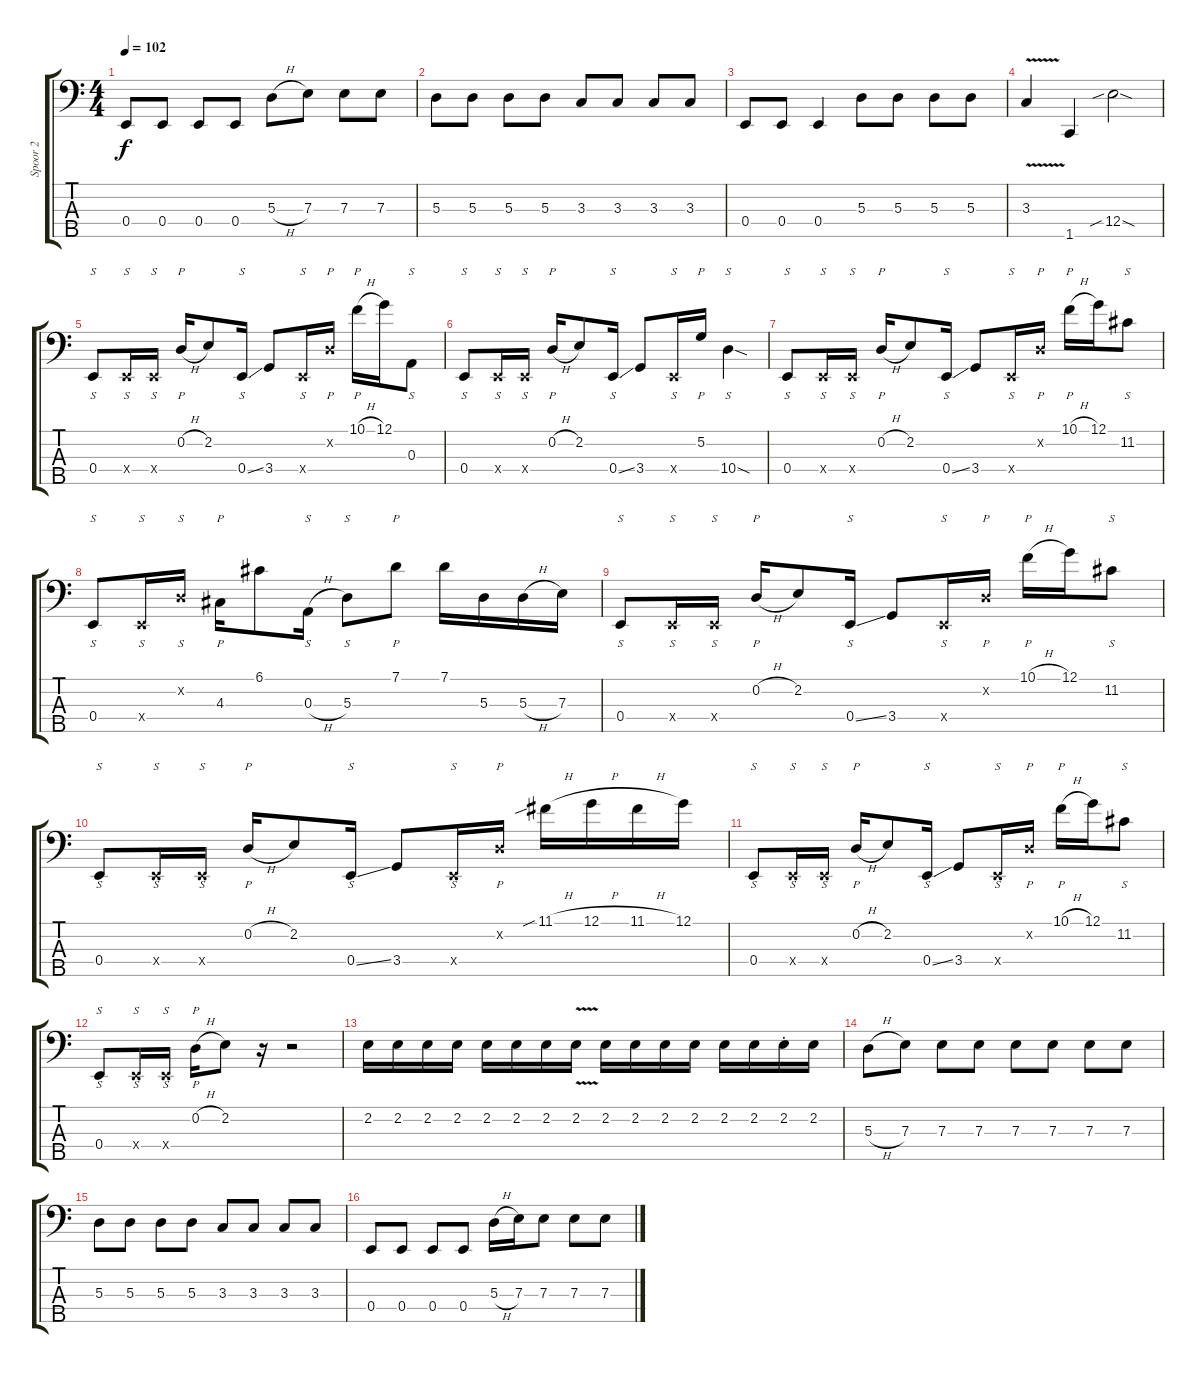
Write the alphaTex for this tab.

\track ("Spoor 2" "Spoor 2") {instrument electricbassfinger}
\staff {score tabs}
\tuning (G2 D2 A1 E1 B0) {hide}
\ts (4 4)
\tempo 102
\clef f4
\ks c
0.4.8{dy f} 0.4.8 0.4.8 0.4.8 5.3{h}.8 7.3.8 7.3.8 7.3.8 |
5.3.8 5.3.8 5.3.8 5.3.8 3.3.8 3.3.8 3.3.8 3.3.8 |
0.4.8 0.4.8 0.4.4 5.3.8 5.3.8 5.3.8 5.3.8 |
3.3{v}.4 1.5.4 12.4{sib sod}.2 |
0.4.8{s} 0.4{x}.16{s} 0.4{x}.16{s} 0.2{h}.16{p} 2.2.8 0.4{ss}.16{s} 3.4.8 0.4{x}.16{s} 0.2{x}.16{p} 10.1{h}.16{p} 12.1.16 0.3.8{s} |
0.4.8{s} 0.4{x}.16{s} 0.4{x}.16{s} 0.2{h}.16{p} 2.2.8 0.4{ss}.16{s} 3.4.8 0.4{x}.16{s} 5.2.16{p} 10.4{sod}.4{s} |
0.4.8{s} 0.4{x}.16{s} 0.4{x}.16{s} 0.2{h}.16{p} 2.2.8 0.4{ss}.16{s} 3.4.8 0.4{x}.16{s} 0.2{x}.16{p} 10.1{h}.16{p} 12.1.16 11.2.8{s} |
0.4.8{s} 0.4{x}.16{s} 0.2{x}.16{s} 4.3.16{p} 6.1.8 0.3{h}.16{s} 5.3.8{s} 7.1.8{p} 7.1.16 5.3.16 5.3{h}.16 7.3.16 |
0.4.8{s} 0.4{x}.16{s} 0.4{x}.16{s} 0.2{h}.16{p} 2.2.8 0.4{ss}.16{s} 3.4.8 0.4{x}.16{s} 0.2{x}.16{p} 10.1{h}.16{p} 12.1.16 11.2.8{s} |
0.4.8{s} 0.4{x}.16{s} 0.4{x}.16{s} 0.2{h}.16{p} 2.2.8 0.4{ss}.16{s} 3.4.8 0.4{x}.16{s} 0.2{x}.16{p} 11.1{sib h}.16 12.1{h}.16 11.1{h}.16 12.1.16 |
0.4.8{s} 0.4{x}.16{s} 0.4{x}.16{s} 0.2{h}.16{p} 2.2.8 0.4{ss}.16{s} 3.4.8 0.4{x}.16{s} 0.2{x}.16{p} 10.1{h}.16{p} 12.1.16 11.2.8{s} |
0.4.8{s} 0.4{x}.16{s} 0.4{x}.16{s} 0.2{h}.16{p} 2.2.8 r.16 r.2 |
2.2.16 2.2.16 2.2.16 2.2.16 2.2.16 2.2.16 2.2.16 2.2{v}.16 2.2.16 2.2.16 2.2.16 2.2.16 2.2.16 2.2.16 2.2{st}.16 2.2.16 |
5.3{h}.8 7.3.8 7.3.8 7.3.8 7.3.8 7.3.8 7.3.8 7.3.8 |
5.3.8 5.3.8 5.3.8 5.3.8 3.3.8 3.3.8 3.3.8 3.3.8 |
0.4.8 0.4.8 0.4.8 0.4.8 5.3{h}.16 7.3.16 7.3.8 7.3.8 7.3.8
